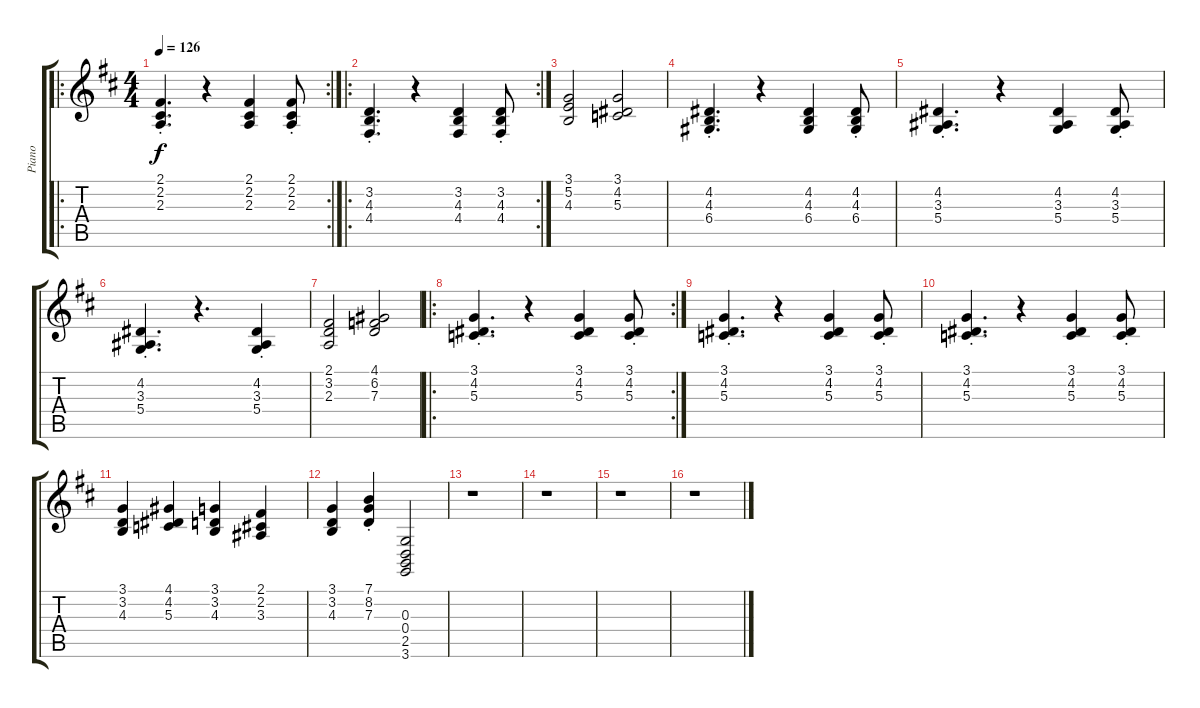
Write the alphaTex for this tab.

\track ("Piano" "Piano") {instrument acousticgrandpiano}
\staff {score tabs}
\tuning (E4 B3 G3 D3 A2 E2) {hide}
\ro
\rc 2
\ts (4 4)
\tempo 126
\clef g2
\ks d
(2.1{st} 2.2{st} 2.3{st}).4{d dy f} r.4 (2.1 2.2 2.3).4 (2.1{st} 2.2{st} 2.3{st}).8 |
\ro
\rc 2
(3.2{st} 4.3{st} 4.4{st}).4{d} r.4 (3.2 4.3 4.4).4 (3.2{st} 4.3{st} 4.4{st}).8 |
(3.1 5.2 4.3).2 (3.1 4.2 5.3).2 |
(4.2{st} 4.3{st} 6.4{st}).4{d} r.4 (4.2 4.3 6.4).4 (4.2{st} 4.3{st} 6.4{st}).8 |
(4.2{st} 3.3{st} 5.4{st}).4{d} r.4 (4.2 3.3 5.4).4 (4.2{st} 3.3{st} 5.4{st}).8 |
(4.2{st} 3.3{st} 5.4{st}).4{d} r.4{d} (4.2{st} 3.3{st} 5.4{st}).4 |
(2.1 3.2 2.3).2 (4.1 6.2 7.3).2 |
\ro
\rc 2
(3.1{st} 4.2{st} 5.3{st}).4{d} r.4 (3.1 4.2 5.3).4 (3.1{st} 4.2{st} 5.3{st}).8 |
(3.1{st} 4.2{st} 5.3{st}).4{d} r.4 (3.1 4.2 5.3).4 (3.1{st} 4.2{st} 5.3{st}).8 |
(3.1{st} 4.2{st} 5.3{st}).4{d} r.4 (3.1 4.2 5.3).4 (3.1{st} 4.2{st} 5.3{st}).8 |
(3.1 3.2 4.3).4 (4.1 4.2 5.3).4 (3.1 3.2 4.3).4 (2.1 2.2 3.3).4 |
(3.1 3.2 4.3).4 (7.1{st} 8.2{st} 7.3{st}).4 (0.3 0.4 2.5 3.6).2 |
r.1 |
r.1 |
r.1 |
r.1
